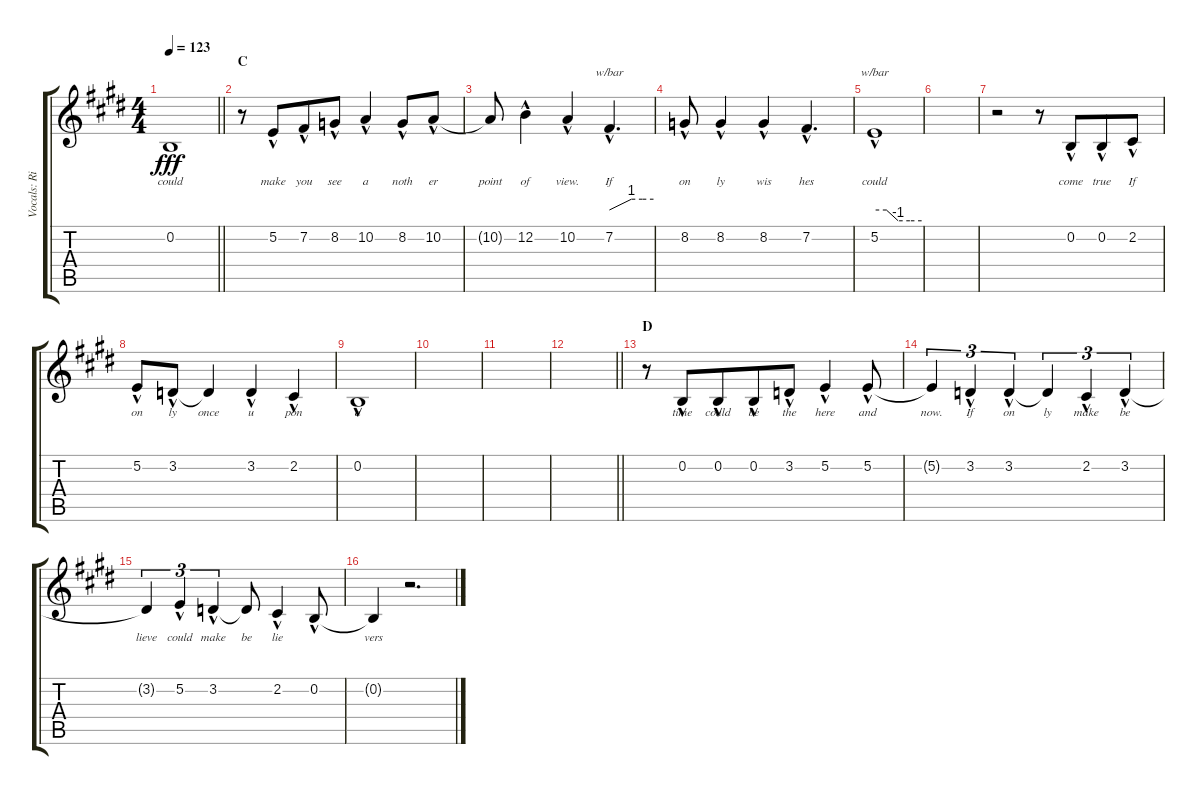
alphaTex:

\track ("Vocals: Rik" "Vocals: Ri") {instrument lead2sawtooth}
\staff {score tabs}
\tuning (E4 B3 G3 D3 A2 E2) {hide}
\ts (4 4)
\tempo 123
\clef g2
\barLineRight lightlight
\ks e
0.2{t}.1{lyrics (0 "could") lyrics (1 "") lyrics (2 "") lyrics (3 "") lyrics (4 "") dy fff} |
\section ("" "C")
r.8 5.2{hac}.8{lyrics (0 "make") lyrics (1 "") lyrics (2 "") lyrics (3 "") lyrics (4 "") beam merge} 7.2{hac}.8{lyrics (0 "you") lyrics (1 "") lyrics (2 "") lyrics (3 "") lyrics (4 "")} 8.2{hac}.8{lyrics (0 "see") lyrics (1 "") lyrics (2 "") lyrics (3 "") lyrics (4 "")} 10.2{hac}.4{lyrics (0 "a") lyrics (1 "") lyrics (2 "") lyrics (3 "") lyrics (4 "")} 8.2{hac}.8{lyrics (0 "noth") lyrics (1 "") lyrics (2 "") lyrics (3 "") lyrics (4 "")} 10.2{hac}.8{lyrics (0 "er") lyrics (1 "") lyrics (2 "") lyrics (3 "") lyrics (4 "")} |
10.2{t}.8{lyrics (0 "point") lyrics (1 "") lyrics (2 "") lyrics (3 "") lyrics (4 "")} 12.2{hac}.4{lyrics (0 "of") lyrics (1 "") lyrics (2 "") lyrics (3 "") lyrics (4 "")} 10.2{hac}.4{lyrics (0 "view.") lyrics (1 "") lyrics (2 "") lyrics (3 "") lyrics (4 "")} 7.2{hac}.4{d tbe (custom default 0 0 30 4 45 4 60 4) lyrics (0 "If") lyrics (1 "") lyrics (2 "") lyrics (3 "") lyrics (4 "")} |
8.2{hac}.8{lyrics (0 "on") lyrics (1 "") lyrics (2 "") lyrics (3 "") lyrics (4 "")} 8.2{hac}.4{lyrics (0 "ly") lyrics (1 "") lyrics (2 "") lyrics (3 "") lyrics (4 "")} 8.2{hac}.4{lyrics (0 "wis") lyrics (1 "") lyrics (2 "") lyrics (3 "") lyrics (4 "")} 7.2{hac}.4{d lyrics (0 "hes") lyrics (1 "") lyrics (2 "") lyrics (3 "") lyrics (4 "")} |
5.2{hac}.1{tbe (custom default 0 0 15 0 30 -4 45 -4 60 -4) lyrics (0 "could") lyrics (1 "") lyrics (2 "") lyrics (3 "") lyrics (4 "")} |
|
r.2 r.8 0.2{hac}.8{lyrics (0 "come") lyrics (1 "") lyrics (2 "") lyrics (3 "") lyrics (4 "") beam merge} 0.2{hac}.8{lyrics (0 "true") lyrics (1 "") lyrics (2 "") lyrics (3 "") lyrics (4 "")} 2.2{hac}.8{lyrics (0 "If") lyrics (1 "") lyrics (2 "") lyrics (3 "") lyrics (4 "")} |
5.2{hac}.8{lyrics (0 "on") lyrics (1 "") lyrics (2 "") lyrics (3 "") lyrics (4 "")} 3.2{hac}.8{lyrics (0 "ly") lyrics (1 "") lyrics (2 "") lyrics (3 "") lyrics (4 "")} 3.2{t}.4{lyrics (0 "once") lyrics (1 "") lyrics (2 "") lyrics (3 "") lyrics (4 "")} 3.2{hac}.4{lyrics (0 "u") lyrics (1 "") lyrics (2 "") lyrics (3 "") lyrics (4 "")} 2.2{hac}.4{lyrics (0 "pon") lyrics (1 "") lyrics (2 "") lyrics (3 "") lyrics (4 "")} |
0.2{hac}.1{lyrics (0 "a") lyrics (1 "") lyrics (2 "") lyrics (3 "") lyrics (4 "")} |
|
|
\barLineRight lightlight
|
\section ("" "D")
r.8 0.2{hac}.8{lyrics (0 "time") lyrics (1 "") lyrics (2 "") lyrics (3 "") lyrics (4 "") beam merge} 0.2{hac}.8{lyrics (0 "could") lyrics (1 "") lyrics (2 "") lyrics (3 "") lyrics (4 "") beam merge} 0.2{hac}.8{lyrics (0 "be") lyrics (1 "") lyrics (2 "") lyrics (3 "") lyrics (4 "") beam merge} 3.2{hac}.8{lyrics (0 "the") lyrics (1 "") lyrics (2 "") lyrics (3 "") lyrics (4 "")} 5.2{hac}.4{lyrics (0 "here") lyrics (1 "") lyrics (2 "") lyrics (3 "") lyrics (4 "")} 5.2{hac}.8{lyrics (0 "and") lyrics (1 "") lyrics (2 "") lyrics (3 "") lyrics (4 "")} |
5.2{t}.4{tu (3 2) lyrics (0 "now.") lyrics (1 "") lyrics (2 "") lyrics (3 "") lyrics (4 "")} 3.2{hac}.4{tu (3 2) lyrics (0 "If") lyrics (1 "") lyrics (2 "") lyrics (3 "") lyrics (4 "")} 3.2{hac}.4{tu (3 2) lyrics (0 "on") lyrics (1 "") lyrics (2 "") lyrics (3 "") lyrics (4 "")} 3.2{t}.4{tu (3 2) lyrics (0 "ly") lyrics (1 "") lyrics (2 "") lyrics (3 "") lyrics (4 "")} 2.2{hac}.4{tu (3 2) lyrics (0 "make") lyrics (1 "") lyrics (2 "") lyrics (3 "") lyrics (4 "")} 3.2{hac}.4{tu (3 2) lyrics (0 "be") lyrics (1 "") lyrics (2 "") lyrics (3 "") lyrics (4 "")} |
3.2{t}.4{tu (3 2) lyrics (0 "lieve") lyrics (1 "") lyrics (2 "") lyrics (3 "") lyrics (4 "")} 5.2{hac}.4{tu (3 2) lyrics (0 "could") lyrics (1 "") lyrics (2 "") lyrics (3 "") lyrics (4 "")} 3.2{hac}.4{tu (3 2) lyrics (0 "make") lyrics (1 "") lyrics (2 "") lyrics (3 "") lyrics (4 "")} 3.2{t}.8{lyrics (0 "be") lyrics (1 "") lyrics (2 "") lyrics (3 "") lyrics (4 "")} 2.2{hac}.4{lyrics (0 "lie") lyrics (1 "") lyrics (2 "") lyrics (3 "") lyrics (4 "")} 0.2{hac}.8{lyrics (0 "") lyrics (1 "") lyrics (2 "") lyrics (3 "") lyrics (4 "")} |
0.2{t}.4{lyrics (0 "vers") lyrics (1 "") lyrics (2 "") lyrics (3 "") lyrics (4 "")} r.2{d}
